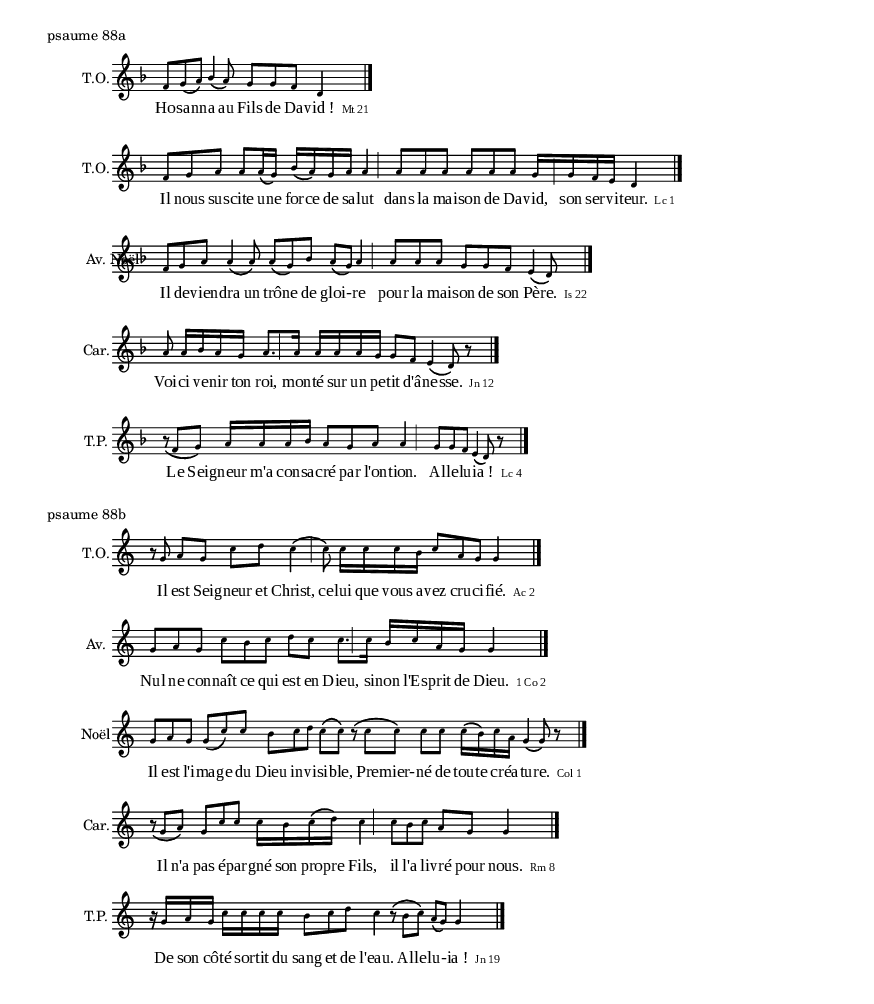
\version "2.10.0"
 \include "definitions.ly"
 \markup {psaume 88a }



\relative a' { 
	\new Staff {
		\cadenzaOn
		\key f \major
		\set Staff.instrumentName = \markup{ \center-align {  T.O. } }
		
		\times 2/3 {f8[ g\( a\)]} \times 2/3 { \stemUp bes4\(  \pespace a8\) } \times 2/3 { g[ g  f] } d4

		
		
		\endBar
	}

	\addlyrics {
		Ho -- sa -- nn -- a au Fils de Da -- "vid !"
 		\markup { \citation #"Mt 21" } }
	
	
}
\relative a' { 
	\new Staff {
		\cadenzaOn
		\key f \major
		\set Staff.instrumentName = \markup{ \center-align {T.O.} }
		
		\times 2/3 {f8[ g a]} a[ a16\( g\)] bes[\( a\) g a] a4 
		\cesure \pespace \times 2/3 {a8[ a a]} \times 2/3 { a[ a  a] } g16[
		\cesurebasse \pespace g f e] d4

		
		
		\endBar
	}

	\addlyrics {
		Il nous sus -- cite u -- ne for -- ce de sa -- lut dans la mai -- son de Da -- vid, son ser -- vi -- teur.
 		\markup { \citation #"Lc 1" } }
	
	
}
\relative a' { 
	\new Staff {
		\cadenzaOn
		\key f \major
		\set Staff.instrumentName = \markup{ \center-align { Av. Noël } }
		
		\times 2/3 {f8[ g a]} \times 2/3 { a4\( a8\) } \times 2/3 { a[\( g\) bes] } a[\( g\)] a4
		\cesure \pespace \times 2/3 {a8[ a a]} \times 2/3 { g[ g  f] } \times 2/3 { e4\(   d8\) }

		
		
		\endBar
	}

	\addlyrics {
		Il de -- vien -- dra un trô -- ne de gloi -- - -- re pour la mai -- son de son Pè -- re.
 		\markup { \citation #"Is 22" } }
	
	
}


\relative a' { 
	\new Staff {
		\cadenzaOn
		\key f \major
		\set Staff.instrumentName = \markup{ \center-align { Car. } }
		a8  a16[ bes a g]  a8.[\cesure \pespace a16]
		a16[ a a g]  g8[ f]
		e4\( d8\) r8
		
		
		\endBar
	}

	\addlyrics {
		Voi -- ci ve -- nir ton roi, mon -- té sur un pe -- tit d'â -- ne -- sse.
 		\markup { \citation #"Jn 12" } }
	
	
}

\relative a' { 
	\new Staff {
		\cadenzaOn
		\key f \major
		\set Staff.instrumentName = \markup{ \center-align { T.P. } }
		\times 2/3 { r8_\( f[ g]\) }
		a16[ a a bes] \times 2/3 { a8[ g a] } a4 \cesure \pespace
		\times 2/3 { g8[ g  f] } e4\( d8\) r

		
		
		\endBar
	}

	\addlyrics {
		Le Sei -- gneur m'a con -- sa -- cré par l'on -- tion. Al -- le -- lu -- "ia !" _
 		\markup { \citation #"Lc 4" } }
	
	
}

 \markup {psaume  88b}


\relative a' { 
	\new Staff {
		\cadenzaOn
		\set Staff.instrumentName = \markup{ \center-align { T.O.} }
		
		r8 g a[ g] c[ d] \times 2/3 { c4\( \cesure  c8\) } c16[ c c b] \times 2/3 { c8[ a  g] } g4

		
		
		\endBar
	}

	\addlyrics {
		Il est Sei -- gneur et Christ, ce -- lui que vous a -- vez cru -- ci -- fié.
		\markup { \citation #"Ac 2" } }
	
	
}
\relative a' { 
	\new Staff {
		\cadenzaOn
		\set Staff.instrumentName = \markup{ \center-align {Av.} }
		\times 2/3 { g8[ a g] }
		\times 2/3 { c8[ b c] }
		d8[ c] c8.[\cesure \pespace c16]
		b16[ c a g] g4
		
		\endBar
	}

	\addlyrics {
		Nul ne con -- naît ce qui est en Dieu, si -- non l'Es -- prit de Dieu.
		\markup { \citation #"1 Co 2" } }
	
	
}
\relative a' { 
	\new Staff {
		\cadenzaOn
		\set Staff.instrumentName = \markup{ \center-align {Noël} }
		\times 2/3 { g8[ a g] } \times 2/3 { g8[\( c\) c] }
		\times 2/3 { b8[ c d] }  c8[\( c\)]
		\times 2/3 { r8\( c[ c]\) }
		c8[ c]
		c16[\( b\) c a]
		g4\( g8\) r8
		\endBar
	}

	\addlyrics {
		Il est l'i -- ma -- ge du Dieu in -- vi -- si -- ble, Pre -- mier- -- né de tou -- te cr -- éa -- tu -- re.
		\markup { \citation #"Col 1" } }
	
	
}
\relative a' { 
	\new Staff {
		\cadenzaOn
		\set Staff.instrumentName = \markup{ \center-align {Car.} }
		\times 2/3 { r8_\( g[ a]\) }
		\times 2/3 { g8[ c c] }
		c16[ b c\( d\)] c4  \cesure \pespace
		\times 2/3 { c8[ b c] }
		a8[ g] g4
		\endBar
	}

	\addlyrics {
		Il n'a pas é -- par -- gné son pro -- pre Fils, il l'a li -- vré pour nous.
		\markup { \citation #"Rm 8" } }
	
	
}


\relative a' { 
	\new Staff {
		\cadenzaOn
		\set Staff.instrumentName = \markup{ \center-align {T.P.} }
		r16 g[ a g]  c16[ c c c]
		\times 2/3 { b8[ c d] } c4
		\times 2/3 {r8\(b[ c]\)} a[\( g\)] g4
		
		\endBar
	}

	\addlyrics {
		De son cô -- té sor -- tit du sang et de l'eau. Al -- le -- lu -- - -- "ia !"
		\markup { \citation #"Jn 19" } }
	
	
}






